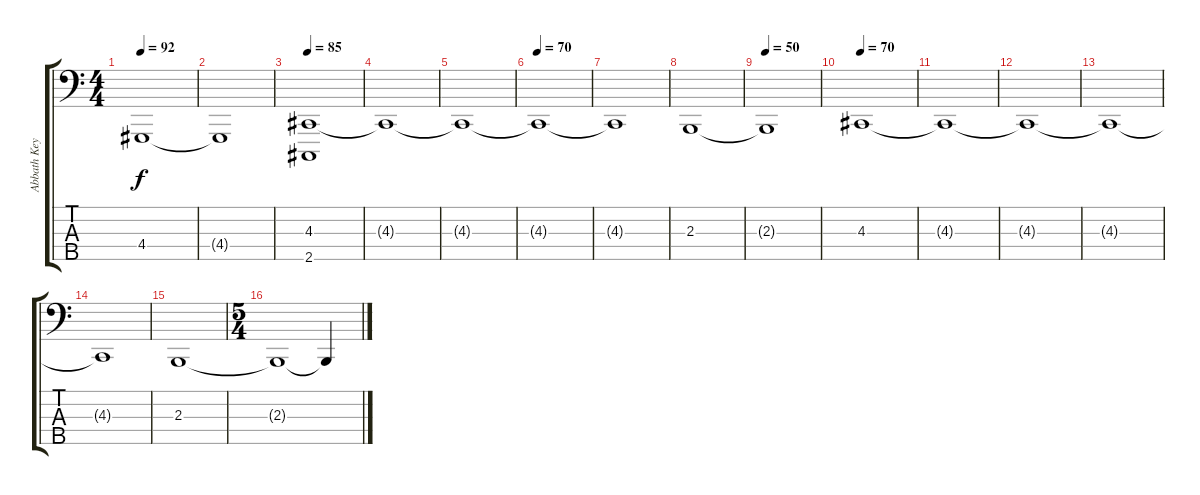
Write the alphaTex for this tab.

\track ("Abbath Keybord" "Abbath Key") {instrument synthstrings1}
\staff {score tabs}
\tuning (G2 D2 A1 E1 B0) {hide}
\ts (4 4)
\tempo 92
\clef f4
\ks c
4.4.1{dy f} |
4.4{t}.1 |
\tempo 85
(4.3 2.5).1 |
4.3{t}.1 |
4.3{t}.1 |
\tempo 70
4.3{t}.1 |
4.3{t}.1 |
2.3.1 |
\tempo 50
2.3{t}.1 |
\tempo 70
4.3.1 |
4.3{t}.1 |
4.3{t}.1 |
4.3{t}.1 |
4.3{t}.1 |
2.3.1 |
\ts (5 4)
2.3{t}.1 2.3{t}.4
